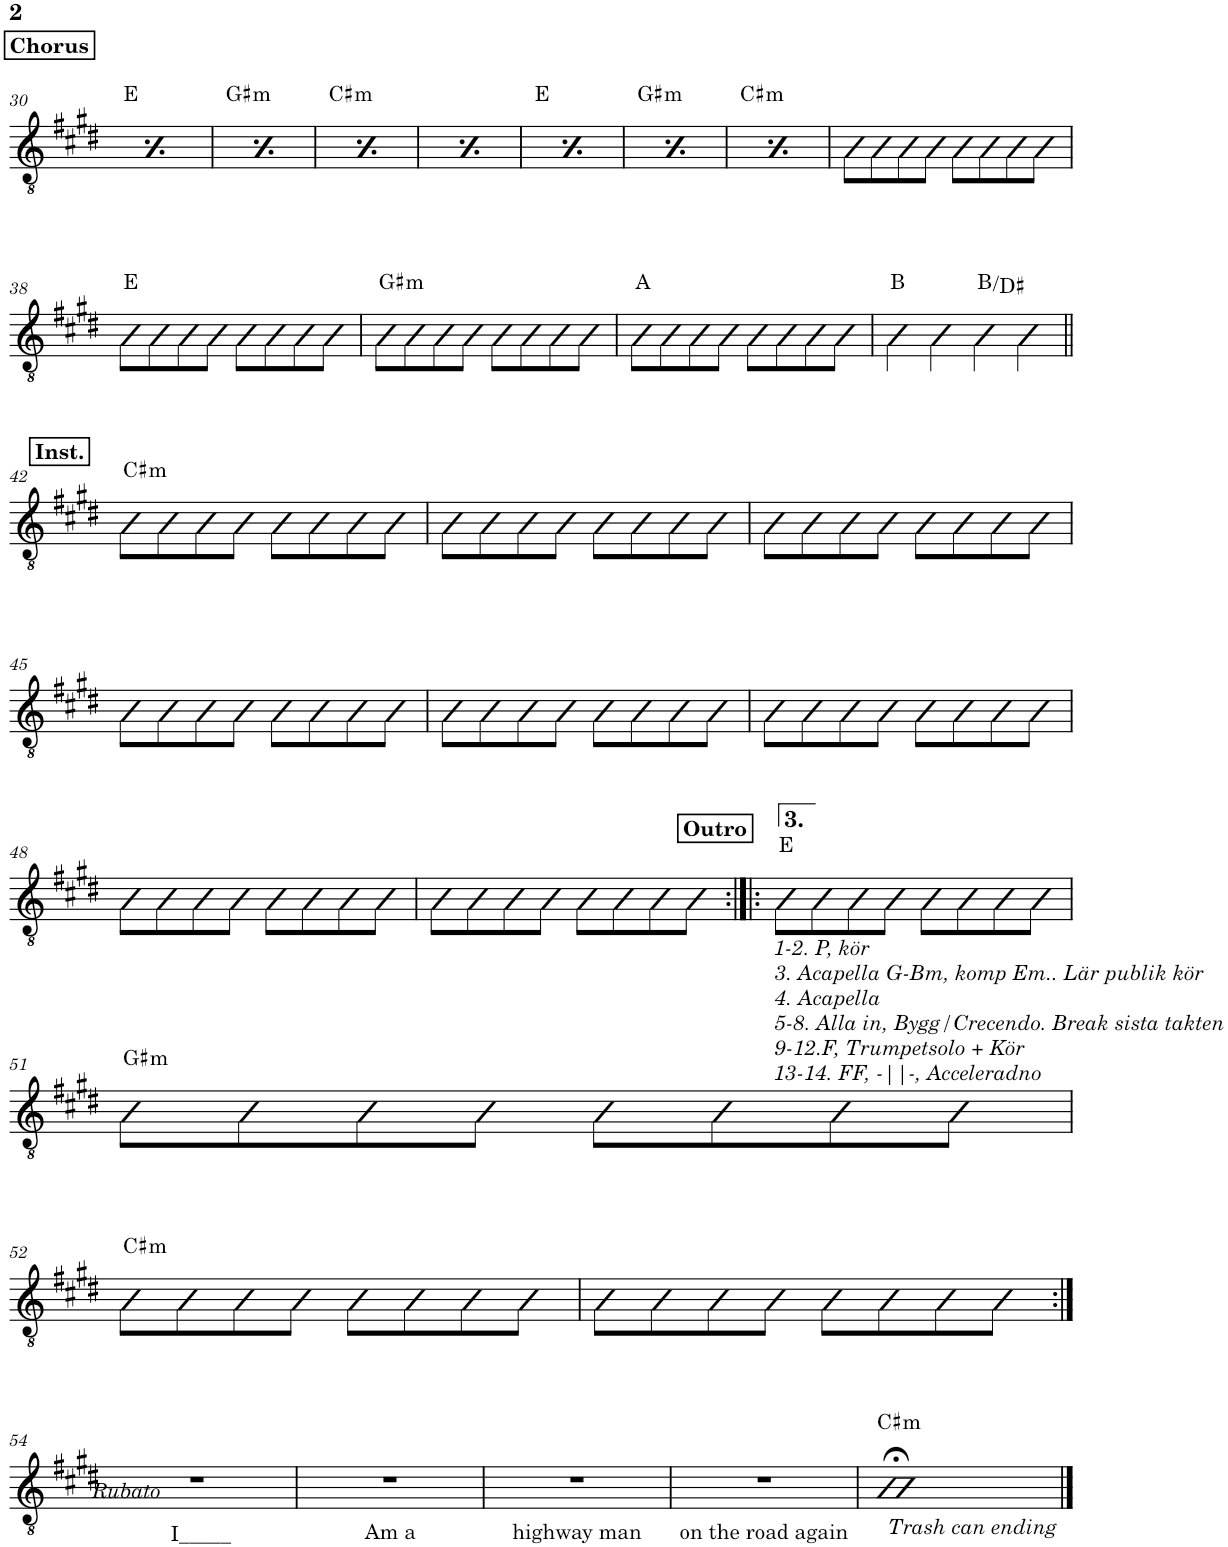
**kern	**text	**harte
*part1	*part1	*part1
*staff1	*staff1	*
*I"Akustisk gitarr	*	*
*I'Git.	*	*
!!LO:PB:g=z
*clefGv2	*	*
*k[f#c#g#d#]	*	*
*M4/4	*	*
=30	=30	=30
8e\L	.	A:maj
8e\	.	.
8e\	.	.
8e\J	.	.
8e\L	.	.
8e\	.	.
8e\	.	.
8e\J	.	.
=31	=31	=31
8e\L	.	A:maj
8e\	.	.
8e\	.	.
8e\J	.	.
8e\L	.	.
8e\	.	.
8e\	.	.
8e\J	.	.
=32	=32	=32
8e\L	.	A:maj
8e\	.	.
8e\	.	.
8e\J	.	.
8e\L	.	.
8e\	.	.
8e\	.	.
8e\J	.	.
=33	=33	=33
8e\L	.	A:maj
8e\	.	.
8e\	.	.
8e\J	.	.
8e\L	.	.
8e\	.	.
8e\	.	.
8e\J	.	.
=34	=34	=34
8e\L	.	A:maj
8e\	.	.
8e\	.	.
8e\J	.	.
8e\L	.	.
8e\	.	.
8e\	.	.
8e\J	.	.
=35	=35	=35
8e\L	.	A:maj
8e\	.	.
8e\	.	.
8e\J	.	.
8e\L	.	.
8e\	.	.
8e\	.	.
8e\J	.	.
=36	=36	=36
8e\L	.	A:maj
8e\	.	.
8e\	.	.
8e\J	.	.
8e\L	.	.
8e\	.	.
8e\	.	.
8e\J	.	.
=37	=37	=37
8e\L	.	.
8e\	.	.
8e\	.	.
8e\J	.	.
8e\L	.	.
8e\	.	.
8e\	.	.
8e\J	.	.
!!LO:LB:g=z
=38	=38	=38
8e\L	.	E:maj
8e\	.	.
8e\	.	.
8e\J	.	.
8e\L	.	.
8e\	.	.
8e\	.	.
8e\J	.	.
=39	=39	=39
!	!	!LO:H:kt=m
8e\L	.	G#:min
8e\	.	.
8e\	.	.
8e\J	.	.
8e\L	.	.
8e\	.	.
8e\	.	.
8e\J	.	.
=40	=40	=40
8e\L	.	A:maj
8e\	.	.
8e\	.	.
8e\J	.	.
8e\L	.	.
8e\	.	.
8e\	.	.
8e\J	.	.
=41	=41	=41
4e\	.	B:maj
4e\	.	.
4e\	.	B:maj/3
4e\	.	.
!!LO:LB:g=z
!!LO:REH:place=s1:a:B:cj:t=Inst.
=42||	=42||	=42||
!	!	!LO:H:kt=m
8e\L	.	C#:min
8e\	.	.
8e\	.	.
8e\J	.	.
8e\L	.	.
8e\	.	.
8e\	.	.
8e\J	.	.
=43	=43	=43
8e\L	.	.
8e\	.	.
8e\	.	.
8e\J	.	.
8e\L	.	.
8e\	.	.
8e\	.	.
8e\J	.	.
=44	=44	=44
8e\L	.	.
8e\	.	.
8e\	.	.
8e\J	.	.
8e\L	.	.
8e\	.	.
8e\	.	.
8e\J	.	.
!!LO:LB:g=z
=45	=45	=45
8e\L	.	.
8e\	.	.
8e\	.	.
8e\J	.	.
8e\L	.	.
8e\	.	.
8e\	.	.
8e\J	.	.
=46	=46	=46
8e\L	.	.
8e\	.	.
8e\	.	.
8e\J	.	.
8e\L	.	.
8e\	.	.
8e\	.	.
8e\J	.	.
=47	=47	=47
8e\L	.	.
8e\	.	.
8e\	.	.
8e\J	.	.
8e\L	.	.
8e\	.	.
8e\	.	.
8e\J	.	.
!!LO:LB:g=z
=48	=48	=48
8e\L	.	.
8e\	.	.
8e\	.	.
8e\J	.	.
8e\L	.	.
8e\	.	.
8e\	.	.
8e\J	.	.
=49	=49	=49
8e\L	.	.
8e\	.	.
8e\	.	.
8e\J	.	.
8e\L	.	.
8e\	.	.
8e\	.	.
8e\J	.	.
!!LO:REH:place=s1:a:B:cj:t=Outro
=50:|!|:	=50:|!|:	=50:|!|:
!LO:TX:b:i:t=1-2. P, kör	!	!
!LO:TX:b:t=3. Acapella G-Bm, komp Em.. Lär publik kör	!	!
!LO:TX:b:t=4. Acapella	!	!
!LO:TX:b:t=5-8. Alla in, Bygg/Crecendo. Break sista takten	!	!
!LO:TX:b:t=9-12.F, Trumpetsolo + Kör	!	!
!LO:TX:b:t=13-14. FF, -||-, Acceleradno	!	!
8e\L	.	E:maj
8e\	.	.
8e\	.	.
8e\J	.	.
8e\L	.	.
8e\	.	.
8e\	.	.
8e\J	.	.
!!LO:LB:g=z
=51	=51	=51
!	!	!LO:H:kt=m
8e\L	.	G#:min
8e\	.	.
8e\	.	.
8e\J	.	.
8e\L	.	.
8e\	.	.
8e\	.	.
8e\J	.	.
!!LO:LB:g=z
=52	=52	=52
!	!	!LO:H:kt=m
8e\L	.	C#:min
8e\	.	.
8e\	.	.
8e\J	.	.
8e\L	.	.
8e\	.	.
8e\	.	.
8e\J	.	.
=53	=53	=53
8e\L	.	.
8e\	.	.
8e\	.	.
8e\J	.	.
8e\L	.	.
8e\	.	.
8e\	.	.
8e\J	.	.
!!LO:LB:g=z
=54:|!	=54:|!	=54:|!
!LO:TX:b:i:t=Rubato	!	!
!	!LO:LY:b	!
1r	I_____	.
=55	=55	=55
!	!LO:LY:b	!
1r	Am a	.
=56	=56	=56
!	!LO:LY:b	!
1r	highway man	.
=57	=57	=57
!	!LO:LY:b	!
1r	on the road again	.
=58	=58	=58
!LO:TX:b:i:t=Trash can ending	!	!LO:H:kt=m
1g#;<	.	C#:min
==	==	==
*-	*-	*-
